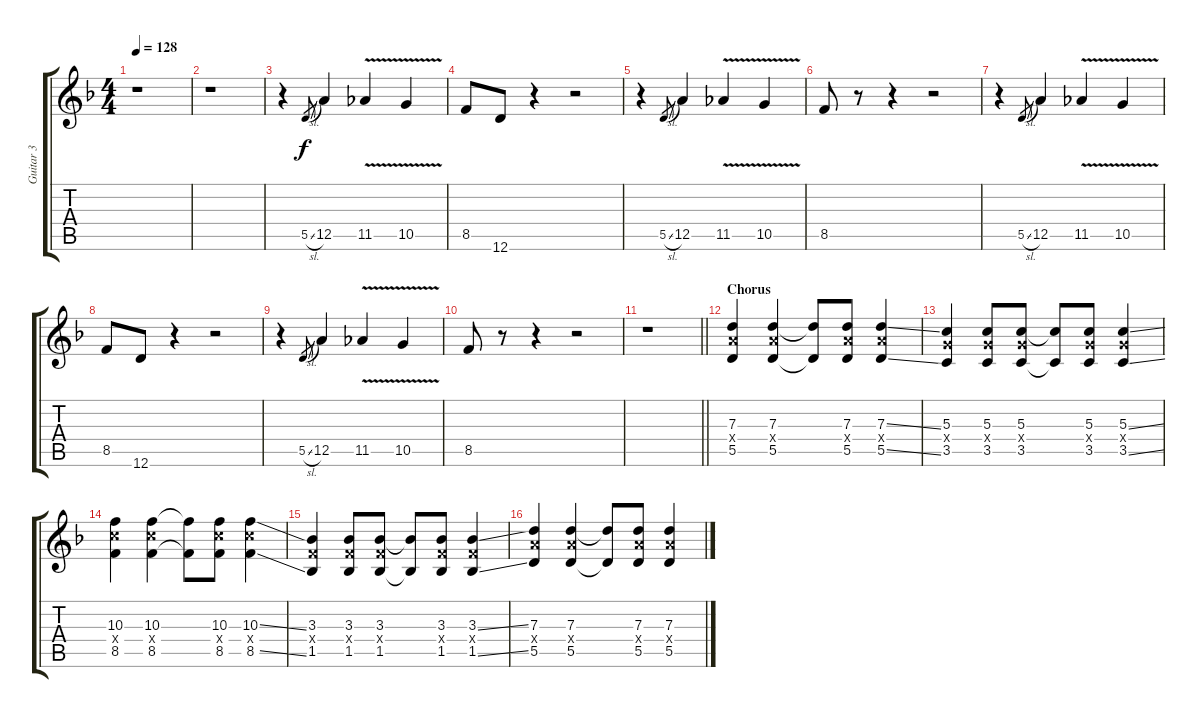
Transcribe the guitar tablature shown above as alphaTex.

\track ("Guitar 3" "Guitar 3") {instrument distortionguitar}
\staff {score tabs}
\tuning (E4 B3 G3 D3 A2 D2) {hide}
\ts (4 4)
\tempo 128
\clef g2
\ks dminor
r.1{dy f} |
r.1 |
r.4 5.5{sl}.8{gr} 12.5.4 11.5{v}.4 10.5{v}.4 |
8.5.8 12.6.8 r.4 r.2 |
r.4 5.5{sl}.8{gr} 12.5.4 11.5{v}.4 10.5{v}.4 |
8.5.8 r.8 r.4 r.2 |
r.4 5.5{sl}.8{gr} 12.5.4 11.5{v}.4 10.5{v}.4 |
8.5.8 12.6.8 r.4 r.2 |
r.4 5.5{sl}.8{gr} 12.5.4 11.5{v}.4 10.5{v}.4 |
8.5.8 r.8 r.4 r.2 |
\barLineRight lightlight
r.1 |
\section ("" "Chorus")
(7.3 7.4{x} 5.5).4 (7.3 7.4{x} 5.5).4 (7.3{t} 5.5{t}).8 (7.3 7.4{x} 5.5).8 (7.3{ss} 7.4{x} 5.5{ss}).4 |
(5.3 5.4{x} 3.5).4 (5.3 5.4{x} 3.5).8 (5.3 5.4{x} 3.5).8 (5.3{t} 3.5{t}).8 (5.3 5.4{x} 3.5).8 (5.3{ss} 5.4{x} 3.5{ss}).4 |
(10.3 10.4{x} 8.5).4 (10.3 10.4{x} 8.5).4 (10.3{t} 8.5{t}).8 (10.3 10.4{x} 8.5).8 (10.3{ss} 10.4{x} 8.5{ss}).4 |
(3.3 3.4{x} 1.5).4 (3.3 3.4{x} 1.5).8 (3.3 3.4{x} 1.5).8 (3.3{t} 1.5{t}).8 (3.3 3.4{x} 1.5).8 (3.3{ss} 3.4{x} 1.5{ss}).4 |
(7.3 7.4{x} 5.5).4 (7.3 7.4{x} 5.5).4 (7.3{t} 5.5{t}).8 (7.3 7.4{x} 5.5).8 (7.3{ss} 7.4{x} 5.5{ss}).4
